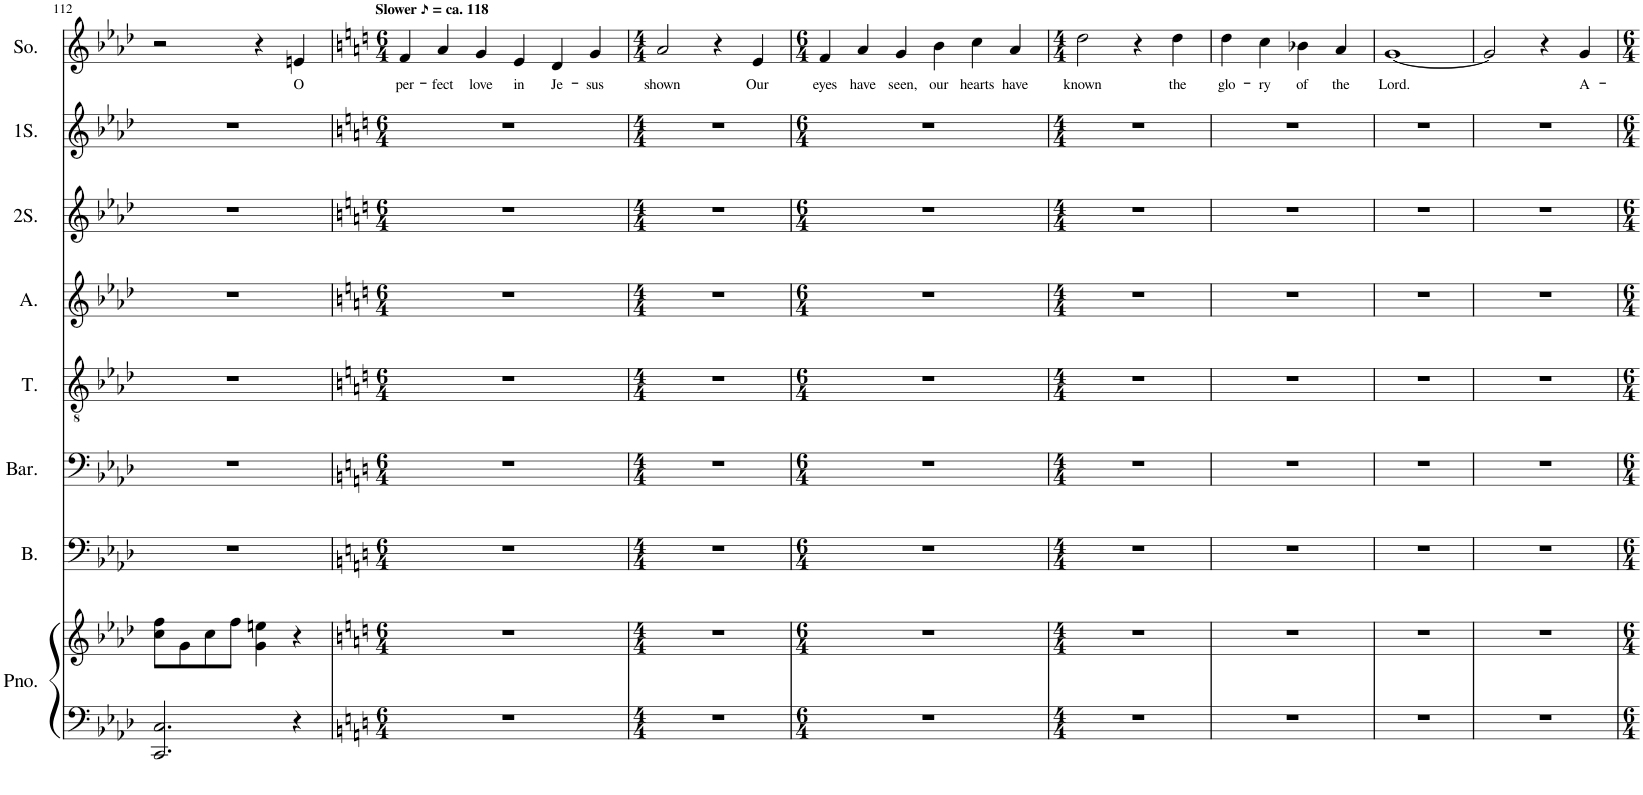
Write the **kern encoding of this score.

**kern	**kern	**kern	**kern	**kern	**kern	**kern	**kern	**kern	**text
*part8	*part8	*part7	*part6	*part5	*part4	*part3	*part2	*part1	*part1
*staff9	*staff8	*staff7	*staff6	*staff5	*staff4	*staff3	*staff2	*staff1	*staff1
*I"Piano	*	*I"Bass	*I"Baritone	*I"Tenor	*I"Alto	*I"2.Soprano	*I"1.Soprano	*I"Solo	*
*I'Pno.	*	*I'B.	*I'Bar.	*I'T.	*I'A.	*I'2S.	*I'1S.	*I'So.	*
!!LO:PB:g=z
*clefF4	*clefG2	*clefF4	*clefF4	*clefGv2	*clefG2	*clefG2	*clefG2	*clefG2	*
*k[b-e-a-d-]	*k[b-e-a-d-]	*k[b-e-a-d-]	*k[b-e-a-d-]	*k[b-e-a-d-]	*k[b-e-a-d-]	*k[b-e-a-d-]	*k[b-e-a-d-]	*k[b-e-a-d-]	*
*M4/4	*M4/4	*M4/4	*M4/4	*M4/4	*M4/4	*M4/4	*M4/4	*M4/4	*
=112	=112	=112	=112	=112	=112	=112	=112	=112	=112
2.CC/ 2.C/	8cc\ 8ff\L	1r	1r	1r	1r	1r	1r	2r	.
.	8g\	.	.	.	.	.	.	.	.
.	8cc\	.	.	.	.	.	.	.	.
.	8ff\J	.	.	.	.	.	.	.	.
.	4g\ 4een\	.	.	.	.	.	.	4r	.
!	!	!	!	!	!	!	!	!	!LO:LY:b
4r	4r	.	.	.	.	.	.	4en/	O
=113	=113	=113	=113	=113	=113	=113	=113	=113	=113
*k[]	*k[]	*k[]	*k[]	*k[]	*k[]	*k[]	*k[]	*k[]	*
*M6/4	*M6/4	*M6/4	*M6/4	*M6/4	*M6/4	*M6/4	*M6/4	*M6/4	*
!	!	!	!	!	!	!	!	!LO:TX:a:B:t=Slower ♪ = ca. 118	!
!	!	!	!	!	!	!	!	!	!LO:LY:b
1.r	1.r	1.r	1.r	1.r	1.r	1.r	1.r	4f/	per-
!	!	!	!	!	!	!	!	!	!LO:LY:b
.	.	.	.	.	.	.	.	4a/	-fect
!	!	!	!	!	!	!	!	!	!LO:LY:b
.	.	.	.	.	.	.	.	4g/	love
!	!	!	!	!	!	!	!	!	!LO:LY:b
.	.	.	.	.	.	.	.	4e/	in
!	!	!	!	!	!	!	!	!	!LO:LY:b
.	.	.	.	.	.	.	.	4d/	Je-
!	!	!	!	!	!	!	!	!	!LO:LY:b
.	.	.	.	.	.	.	.	4g/	-sus
=114	=114	=114	=114	=114	=114	=114	=114	=114	=114
*M4/4	*M4/4	*M4/4	*M4/4	*M4/4	*M4/4	*M4/4	*M4/4	*M4/4	*
!	!	!	!	!	!	!	!	!	!LO:LY:b
1r	1r	1r	1r	1r	1r	1r	1r	2a/	shown
.	.	.	.	.	.	.	.	4r	.
!	!	!	!	!	!	!	!	!	!LO:LY:b
.	.	.	.	.	.	.	.	4e/	Our
=115	=115	=115	=115	=115	=115	=115	=115	=115	=115
*M6/4	*M6/4	*M6/4	*M6/4	*M6/4	*M6/4	*M6/4	*M6/4	*M6/4	*
!	!	!	!	!	!	!	!	!	!LO:LY:b
1.r	1.r	1.r	1.r	1.r	1.r	1.r	1.r	4f/	eyes
!	!	!	!	!	!	!	!	!	!LO:LY:b
.	.	.	.	.	.	.	.	4a/	have
!	!	!	!	!	!	!	!	!	!LO:LY:b
.	.	.	.	.	.	.	.	4g/	seen,
!	!	!	!	!	!	!	!	!	!LO:LY:b
.	.	.	.	.	.	.	.	4b\	our
!	!	!	!	!	!	!	!	!	!LO:LY:b
.	.	.	.	.	.	.	.	4cc\	hearts
!	!	!	!	!	!	!	!	!	!LO:LY:b
.	.	.	.	.	.	.	.	4a/	have
=116	=116	=116	=116	=116	=116	=116	=116	=116	=116
*M4/4	*M4/4	*M4/4	*M4/4	*M4/4	*M4/4	*M4/4	*M4/4	*M4/4	*
!	!	!	!	!	!	!	!	!	!LO:LY:b
1r	1r	1r	1r	1r	1r	1r	1r	2dd\	known
.	.	.	.	.	.	.	.	4r	.
!	!	!	!	!	!	!	!	!	!LO:LY:b
.	.	.	.	.	.	.	.	4dd\	the
=117	=117	=117	=117	=117	=117	=117	=117	=117	=117
!	!	!	!	!	!	!	!	!	!LO:LY:b
1r	1r	1r	1r	1r	1r	1r	1r	4dd\	glo-
!	!	!	!	!	!	!	!	!	!LO:LY:b
.	.	.	.	.	.	.	.	4cc\	-ry
!	!	!	!	!	!	!	!	!	!LO:LY:b
.	.	.	.	.	.	.	.	4b-X\	of
!	!	!	!	!	!	!	!	!	!LO:LY:b
.	.	.	.	.	.	.	.	4a/	the
=118	=118	=118	=118	=118	=118	=118	=118	=118	=118
!	!	!	!	!	!	!	!	!	!LO:LY:b
1r	1r	1r	1r	1r	1r	1r	1r	[1g	Lord.
=119	=119	=119	=119	=119	=119	=119	=119	=119	=119
1r	1r	1r	1r	1r	1r	1r	1r	2g/]	.
.	.	.	.	.	.	.	.	4r	.
!	!	!	!	!	!	!	!	!	!LO:LY:b
.	.	.	.	.	.	.	.	4g/	A-
=	=	=	=	=	=	=	=	=	=
*-	*-	*-	*-	*-	*-	*-	*-	*-	*-
